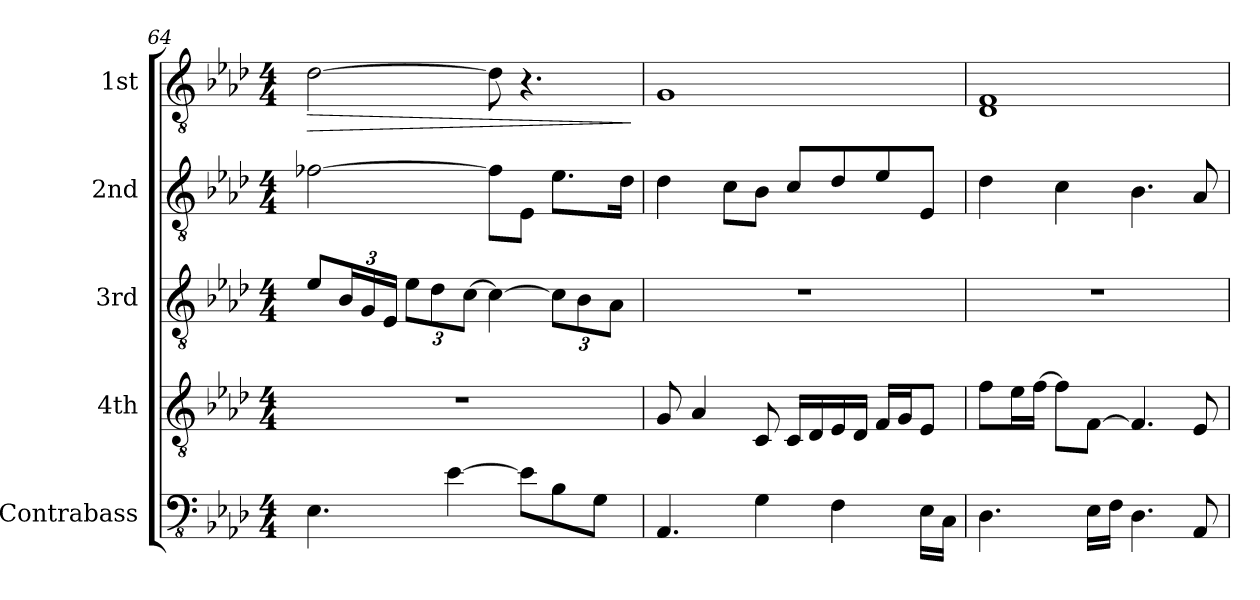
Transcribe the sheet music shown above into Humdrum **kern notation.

**kern	**kern	**kern	**kern	**kern	**dynam
*part5	*part4	*part3	*part2	*part1	*part1
*staff5	*staff4	*staff3	*staff2	*staff1	*staff1
*I"Contrabass	*I"4th	*I"3rd	*I"2nd	*I"1st	*
*I'C.B	*	*	*	*	*
*clefFv4	*clefGv2	*clefGv2	*clefGv2	*clefGv2	*
*k[b-e-a-d-]	*k[b-e-a-d-]	*k[b-e-a-d-]	*k[b-e-a-d-]	*k[b-e-a-d-]	*
*M4/4	*M4/4	*M4/4	*M4/4	*M4/4	*
=64	=64	=64	=64	=64	=64
!	!	!	!	!	!LO:HP:b
4.EE-\	1r	8e-/L	[2f-X\	[2d-\	>
*	*	*Xbrackettup	*	*	*
.	.	24B-/L	.	.	.
.	.	24G/	.	.	.
.	.	24E-/JJ	.	.	.
.	.	12e-\L	.	.	.
.	.	12d-\	.	.	.
[4E-\	.	.	.	.	.
.	.	[12c\J	.	.	.
.	.	4c\_	8f-\L]	8d-\]	.
8E-\L]	.	.	8E-\J	4.r	.
8BB-\	.	12c\L]	8.e-\L	.	.
.	.	12B-\	.	.	.
8GG\J	.	.	.	.	.
.	.	12A-\J	.	.	.
.	.	.	16d-\Jk	.	.
.	.	.	.	.	]
=65	=65	=65	=65	=65	=65
4.AAA-/	8G/	1r	4d-\	1G	.
.	4A-/	.	.	.	.
.	.	.	8c\L	.	.
4GG\	8C/	.	8B-\J	.	.
.	16C/LL	.	8c/L	.	.
.	16D-/	.	.	.	.
4FF\	16E-/	.	8d-/	.	.
.	16D-/JJ	.	.	.	.
.	16F/LL	.	8e-/	.	.
.	16G/J	.	.	.	.
16EE-\LL	8E-/J	.	8E-/J	.	.
16CC\JJ	.	.	.	.	.
!!LO:PB:g=z
=66	=66	=66	=66	=66	=66
4.DD-\	8f\L	1r	4d-\	1D- 1F	.
.	16e-\L	.	.	.	.
.	[16f\JJ	.	.	.	.
.	8f\L]	.	4c\	.	.
16EE-\LL	[8F\J	.	.	.	.
16FF\JJ	.	.	.	.	.
4.DD-\	4.F/]	.	4.B-\	.	.
8AAA-/	8E-/	.	8A-/	.	.
=	=	=	=	=	=
*-	*-	*-	*-	*-	*-
